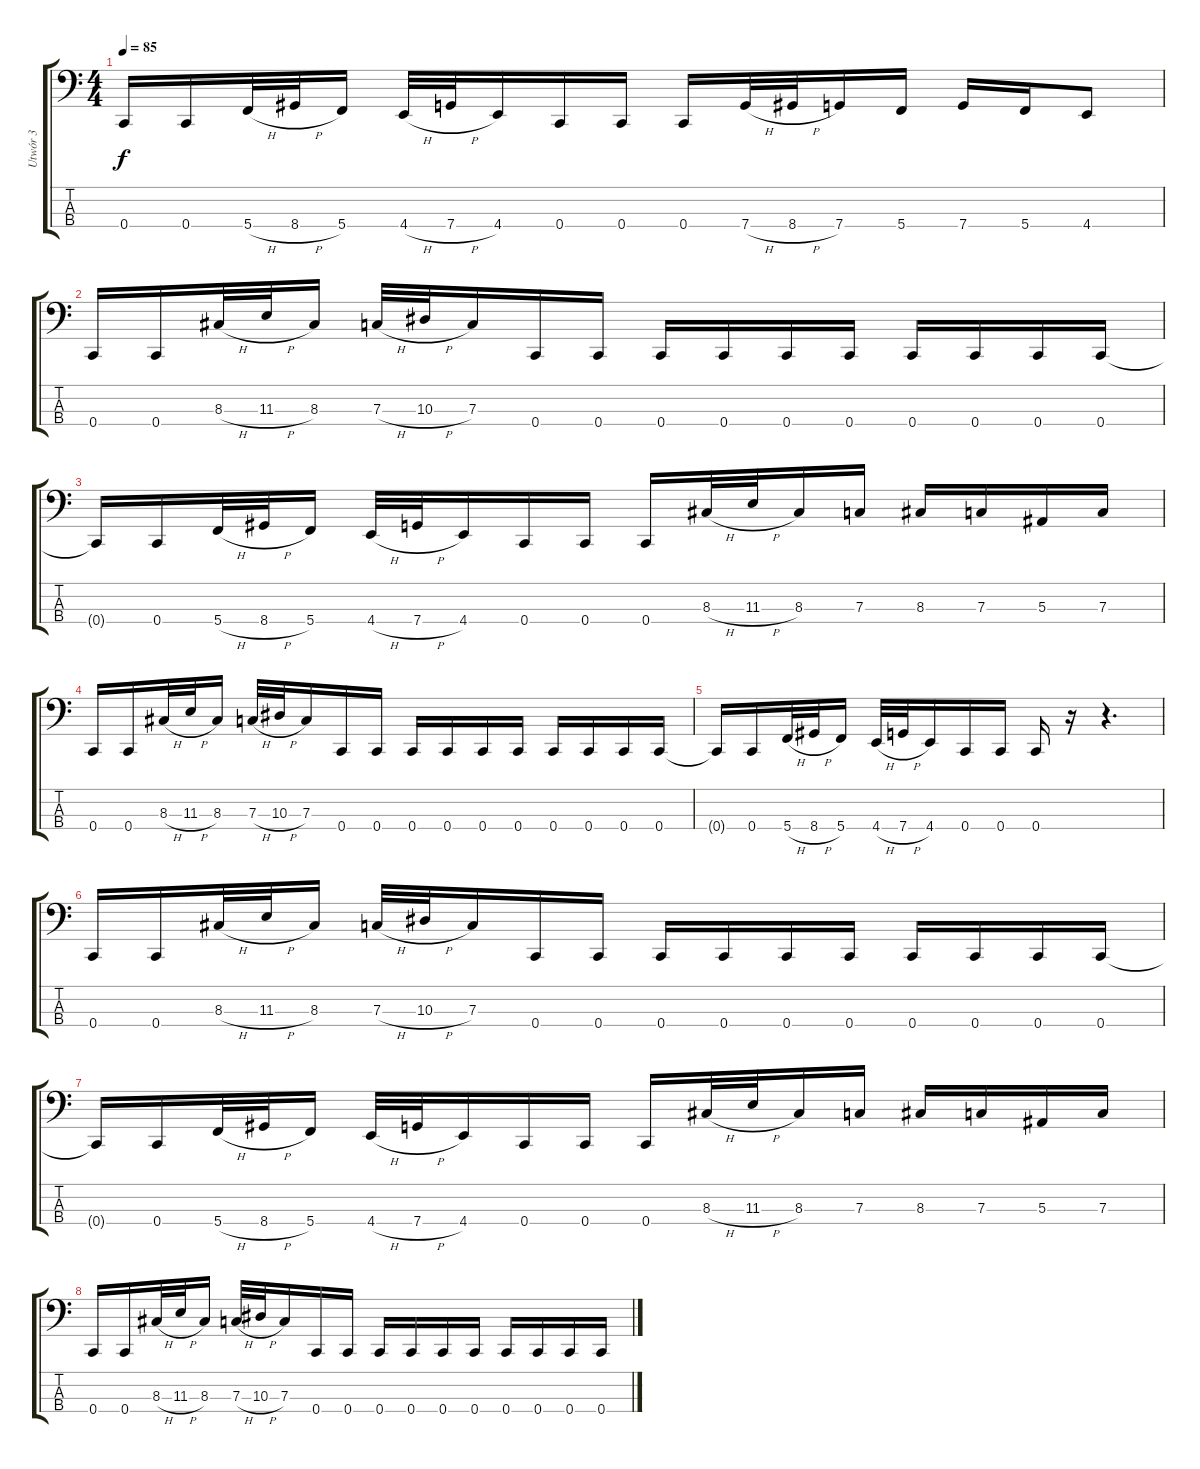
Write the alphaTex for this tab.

\track ("Utwór 3" "Utwór 3") {instrument electricbassfinger}
\staff {score tabs}
\tuning (Eb2 Bb1 F1 C1) {hide}
\ts (4 4)
\tempo 85
\clef f4
\ks c
0.4{t}.16{dy f} 0.4.16 5.4{h}.32 8.4{h}.32 5.4.16 4.4{h}.32 7.4{h}.32 4.4.16 0.4.16 0.4.16 0.4.16 7.4{h}.32 8.4{h}.32 7.4.16 5.4.16 7.4.16 5.4.16 4.4.8 |
0.4.16 0.4.16 8.3{h}.32 11.3{h}.32 8.3.16 7.3{h}.32 10.3{h}.32 7.3.16 0.4.16 0.4.16 0.4.16 0.4.16 0.4.16 0.4.16 0.4.16 0.4.16 0.4.16 0.4.16 |
0.4{t}.16 0.4.16 5.4{h}.32 8.4{h}.32 5.4.16 4.4{h}.32 7.4{h}.32 4.4.16 0.4.16 0.4.16 0.4.16 8.3{h}.32 11.3{h}.32 8.3.16 7.3.16 8.3.16 7.3.16 5.3.16 7.3.16 |
0.4.16 0.4.16 8.3{h}.32 11.3{h}.32 8.3.16 7.3{h}.32 10.3{h}.32 7.3.16 0.4.16 0.4.16 0.4.16 0.4.16 0.4.16 0.4.16 0.4.16 0.4.16 0.4.16 0.4.16 |
0.4{t}.16 0.4.16 5.4{h}.32 8.4{h}.32 5.4.16 4.4{h}.32 7.4{h}.32 4.4.16 0.4.16 0.4.16 0.4.16 r.16 r.4{d} |
0.4.16 0.4.16 8.3{h}.32 11.3{h}.32 8.3.16 7.3{h}.32 10.3{h}.32 7.3.16 0.4.16 0.4.16 0.4.16 0.4.16 0.4.16 0.4.16 0.4.16 0.4.16 0.4.16 0.4.16 |
0.4{t}.16 0.4.16 5.4{h}.32 8.4{h}.32 5.4.16 4.4{h}.32 7.4{h}.32 4.4.16 0.4.16 0.4.16 0.4.16 8.3{h}.32 11.3{h}.32 8.3.16 7.3.16 8.3.16 7.3.16 5.3.16 7.3.16 |
0.4.16 0.4.16 8.3{h}.32 11.3{h}.32 8.3.16 7.3{h}.32 10.3{h}.32 7.3.16 0.4.16 0.4.16 0.4.16 0.4.16 0.4.16 0.4.16 0.4.16 0.4.16 0.4.16 0.4.16
